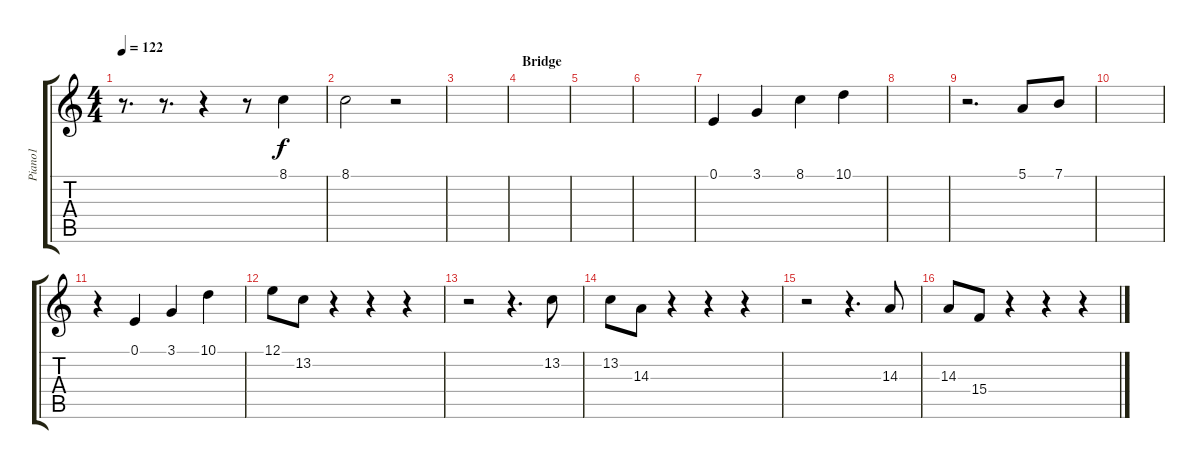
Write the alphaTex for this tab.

\track ("Piano1" "Piano1") {instrument acousticgrandpiano}
\staff {score tabs}
\tuning (E4 B3 G3 D3 A2 E2) {hide}
\ts (4 4)
\tempo 122
\clef g2
\ks c
r.8{d dy f} r.8{d} r.4 r.8 8.1.4 |
8.1.2 r.2 |
|
\section ("" "Bridge")
|
|
|
0.1.4 3.1.4 8.1.4 10.1.4 |
|
r.2{d} 5.1.8 7.1.8 |
|
r.4 0.1.4 3.1.4 10.1.4 |
12.1.8 13.2.8 r.4 r.4 r.4 |
r.2 r.4{d} 13.2.8 |
13.2.8 14.3.8 r.4 r.4 r.4 |
r.2 r.4{d} 14.3.8 |
14.3.8 15.4.8 r.4 r.4 r.4
